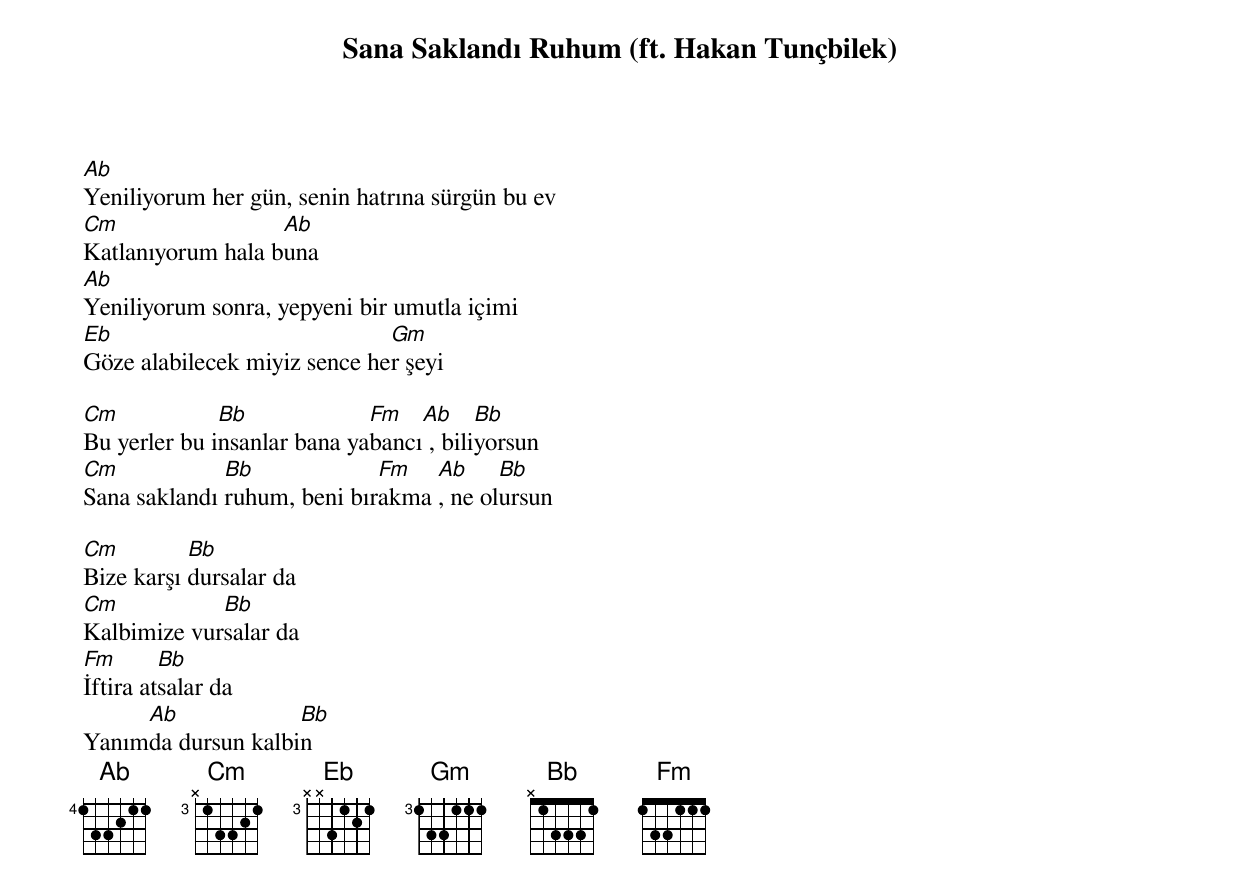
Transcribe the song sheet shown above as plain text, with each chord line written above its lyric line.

{title: Sana Saklandı Ruhum (ft. Hakan Tunçbilek)}
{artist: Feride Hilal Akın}

Ab
Yeniliyorum her gün, senin hatrına sürgün bu ev
Cm                 Ab
Katlanıyorum hala buna
Ab
Yeniliyorum sonra, yepyeni bir umutla içimi
Eb                            Gm
Göze alabilecek miyiz sence her şeyi

Cm            Bb             Fm   Ab     Bb
Bu yerler bu insanlar bana yabancı , biliyorsun
Cm            Bb             Fm   Ab     Bb
Sana saklandı ruhum, beni bırakma , ne olursun

Cm         Bb
Bize karşı dursalar da
Cm           Bb
Kalbimize vursalar da
Fm       Bb
İftira atsalar da
     Ab             Bb
Yanımda dursun kalbin
